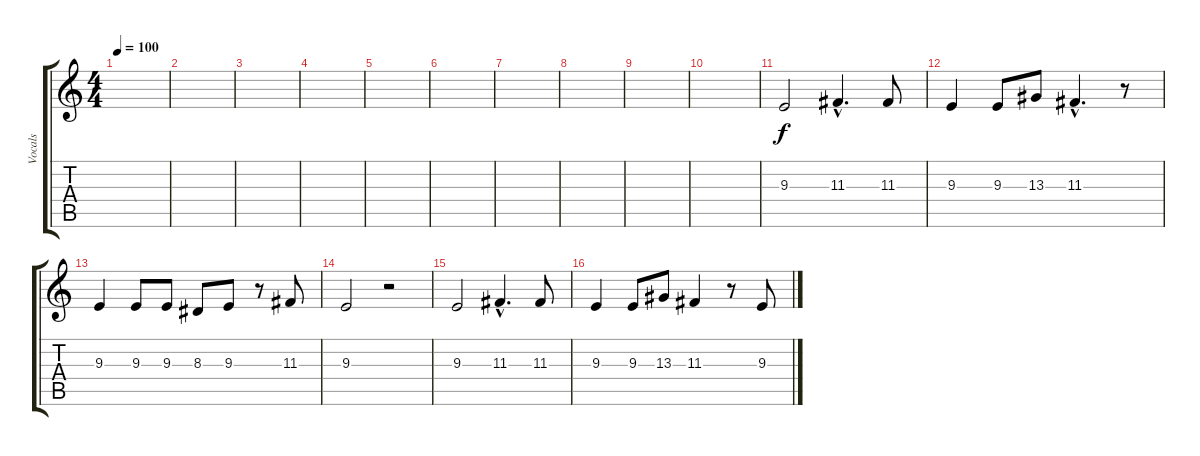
\track ("Vocals" "Vocals") {instrument tenorsax}
\staff {score tabs}
\tuning (E4 B3 G3 D3 A2 E2) {hide}
\ts (4 4)
\tempo 100
\clef g2
\ks c
|
|
|
|
|
|
|
|
|
|
9.3.2{dy f} 11.3{hac}.4{d} 11.3.8 |
9.3.4 9.3.8 13.3.8 11.3{hac}.4{d} r.8 |
9.3.4 9.3.8 9.3.8 8.3.8 9.3.8 r.8 11.3.8 |
9.3.2 r.2 |
9.3.2 11.3{hac}.4{d} 11.3.8 |
9.3.4 9.3.8 13.3.8 11.3.4 r.8 9.3.8
